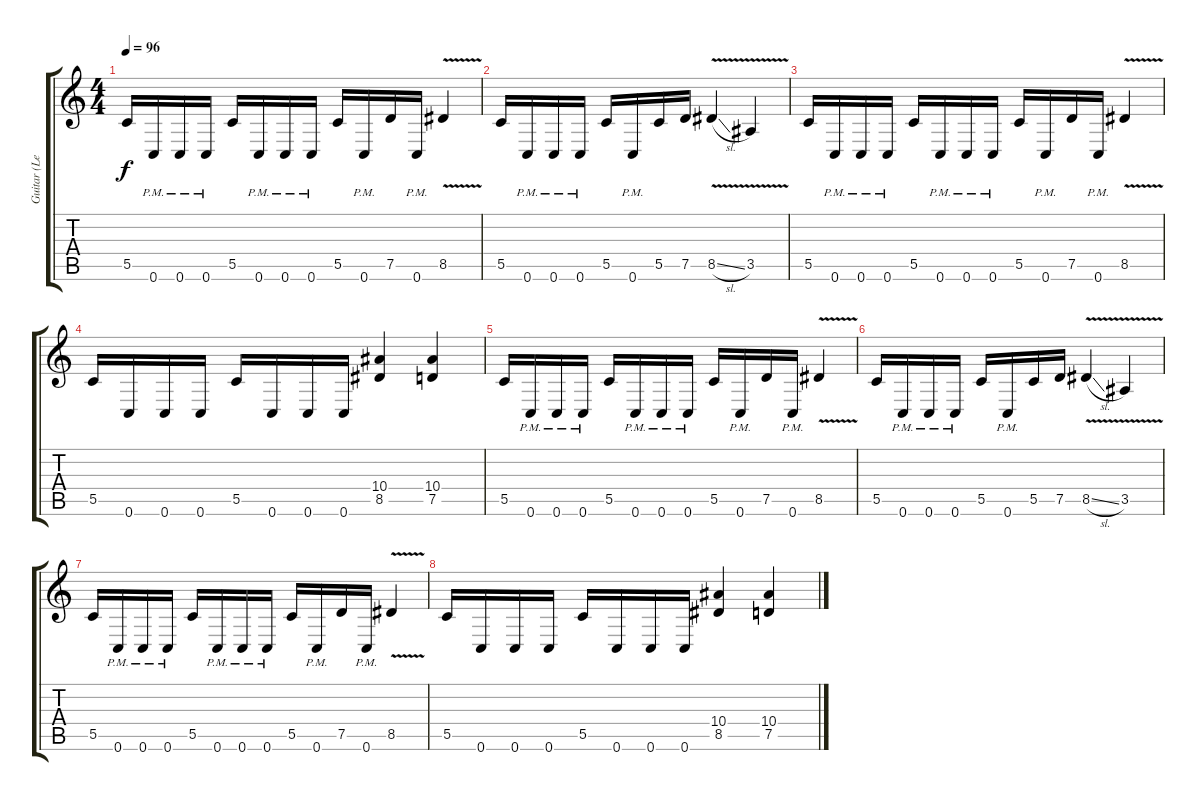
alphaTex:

\track ("Guitar (Left)" "Guitar (Le") {instrument distortionguitar}
\staff {score tabs}
\tuning (D4 A3 F3 C3 G2 C2) {hide}
\ts (4 4)
\tempo 96
\clef g2
\ks c
5.5.16{dy f} 0.6{pm}.16 0.6{pm}.16 0.6{pm}.16 5.5.16 0.6{pm}.16 0.6{pm}.16 0.6{pm}.16 5.5.16 0.6{pm}.16 7.5.16 0.6{pm}.16 8.5{v}.4 |
5.5.16 0.6{pm}.16 0.6{pm}.16 0.6{pm}.16 5.5.16 0.6{pm}.16 5.5.16 7.5.16 8.5{v sl}.4 3.5{v}.4 |
5.5.16 0.6{pm}.16 0.6{pm}.16 0.6{pm}.16 5.5.16 0.6{pm}.16 0.6{pm}.16 0.6{pm}.16 5.5.16 0.6{pm}.16 7.5.16 0.6{pm}.16 8.5{v}.4 |
5.5.16 0.6.16 0.6.16 0.6.16 5.5.16 0.6.16 0.6.16 0.6.16 (10.4 8.5).4 (10.4 7.5).4 |
5.5.16 0.6{pm}.16 0.6{pm}.16 0.6{pm}.16 5.5.16 0.6{pm}.16 0.6{pm}.16 0.6{pm}.16 5.5.16 0.6{pm}.16 7.5.16 0.6{pm}.16 8.5{v}.4 |
5.5.16 0.6{pm}.16 0.6{pm}.16 0.6{pm}.16 5.5.16 0.6{pm}.16 5.5.16 7.5.16 8.5{v sl}.4 3.5{v}.4 |
5.5.16 0.6{pm}.16 0.6{pm}.16 0.6{pm}.16 5.5.16 0.6{pm}.16 0.6{pm}.16 0.6{pm}.16 5.5.16 0.6{pm}.16 7.5.16 0.6{pm}.16 8.5{v}.4 |
5.5.16 0.6.16 0.6.16 0.6.16 5.5.16 0.6.16 0.6.16 0.6.16 (10.4 8.5).4 (10.4 7.5).4
